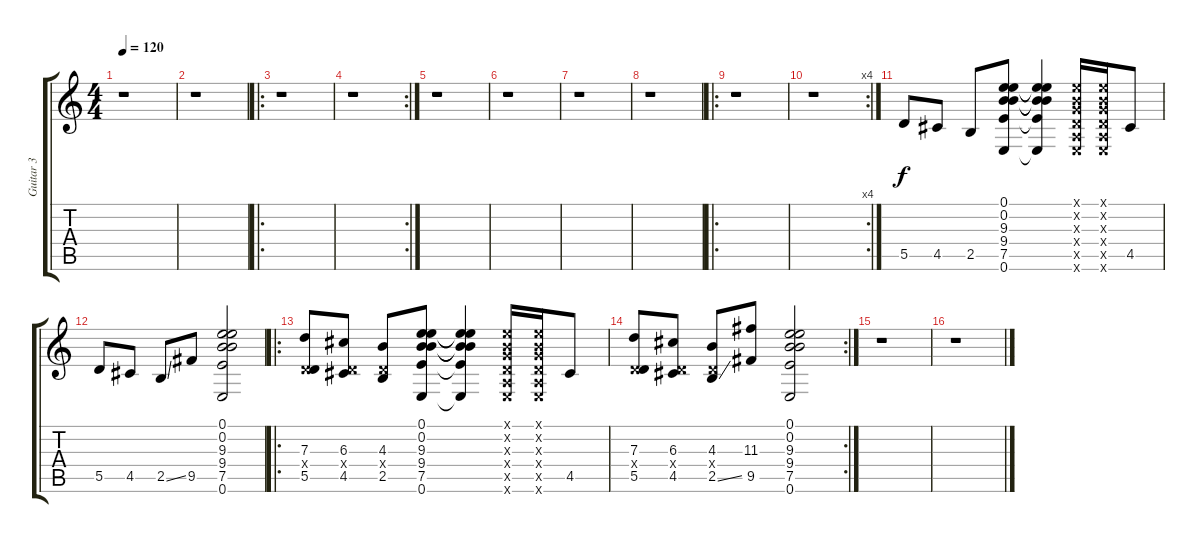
\track ("Guitar 3" "Guitar 3") {instrument overdrivenguitar}
\staff {score tabs}
\tuning (E4 B3 G3 D3 A2 E2) {hide}
\ts (4 4)
\tempo 120
\clef g2
\ks c
r.1{dy f instrument overdrivenguitar} |
r.1 |
\ro
r.1 |
\rc 2
r.1 |
r.1 |
r.1 |
r.1 |
r.1 |
\ro
r.1 |
\rc 4
r.1 |
5.5.8 4.5.8 2.5.8 (0.1 0.2 9.3 9.4 7.5 0.6).8 (0.1{t} 0.2{t} 9.3{t} 9.4{t} 7.5{t} 0.6{t}).4 (0.1{x} 0.2{x} 0.3{x} 0.4{x} 0.5{x} 0.6{x}).16 (0.1{x} 0.2{x} 0.3{x} 0.4{x} 0.5{x} 0.6{x}).16 4.5.8 |
5.5.8 4.5.8 2.5{ss}.8 9.5.8 (0.1 0.2 9.3 9.4 7.5 0.6).2 |
\ro
(7.3 0.4{x} 5.5).8 (6.3 0.4{x} 4.5).8 (4.3 0.4{x} 2.5).8 (0.1 0.2 9.3 9.4 7.5 0.6).8 (0.1{t} 0.2{t} 9.3{t} 9.4{t} 7.5{t} 0.6{t}).4 (0.1{x} 0.2{x} 0.3{x} 0.4{x} 0.5{x} 0.6{x}).16 (0.1{x} 0.2{x} 0.3{x} 0.4{x} 0.5{x} 0.6{x}).16 4.5.8 |
\rc 2
(7.3 0.4{x} 5.5).8 (6.3 0.4{x} 4.5).8 (4.3 0.4{x} 2.5{ss}).8 (11.3 9.5).8 (0.1 0.2 9.3 9.4 7.5 0.6).2 |
r.1 |
r.1
